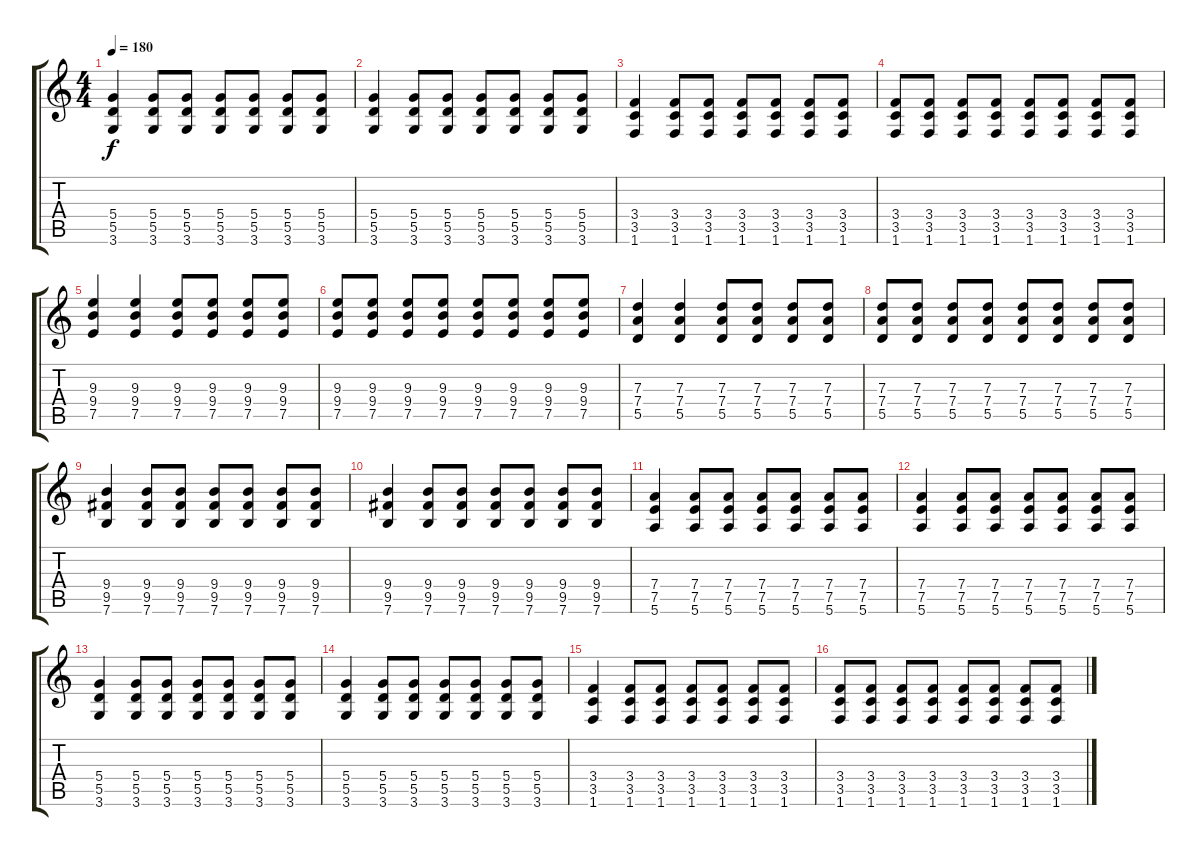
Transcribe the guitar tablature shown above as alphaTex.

\track "" {instrument overdrivenguitar}
\staff {score tabs}
\tuning (E4 B3 G3 D3 A2 E2) {hide}
\ts (4 4)
\tempo 180
\clef g2
\ks c
(5.4 5.5 3.6).4{dy f} (5.4 5.5 3.6).8 (5.4 5.5 3.6).8 (5.4 5.5 3.6).8 (5.4 5.5 3.6).8 (5.4 5.5 3.6).8 (5.4 5.5 3.6).8 |
(5.4 5.5 3.6).4 (5.4 5.5 3.6).8 (5.4 5.5 3.6).8 (5.4 5.5 3.6).8 (5.4 5.5 3.6).8 (5.4 5.5 3.6).8 (5.4 5.5 3.6).8 |
(3.4 3.5 1.6).4 (3.4 3.5 1.6).8 (3.4 3.5 1.6).8 (3.4 3.5 1.6).8 (3.4 3.5 1.6).8 (3.4 3.5 1.6).8 (3.4 3.5 1.6).8 |
(3.4 3.5 1.6).8 (3.4 3.5 1.6).8 (3.4 3.5 1.6).8 (3.4 3.5 1.6).8 (3.4 3.5 1.6).8 (3.4 3.5 1.6).8 (3.4 3.5 1.6).8 (3.4 3.5 1.6).8 |
(9.3 9.4 7.5).4 (9.3 9.4 7.5).4 (9.3 9.4 7.5).8 (9.3 9.4 7.5).8 (9.3 9.4 7.5).8 (9.3 9.4 7.5).8 |
(9.3 9.4 7.5).8 (9.3 9.4 7.5).8 (9.3 9.4 7.5).8 (9.3 9.4 7.5).8 (9.3 9.4 7.5).8 (9.3 9.4 7.5).8 (9.3 9.4 7.5).8 (9.3 9.4 7.5).8 |
(7.3 7.4 5.5).4 (7.3 7.4 5.5).4 (7.3 7.4 5.5).8 (7.3 7.4 5.5).8 (7.3 7.4 5.5).8 (7.3 7.4 5.5).8 |
(7.3 7.4 5.5).8 (7.3 7.4 5.5).8 (7.3 7.4 5.5).8 (7.3 7.4 5.5).8 (7.3 7.4 5.5).8 (7.3 7.4 5.5).8 (7.3 7.4 5.5).8 (7.3 7.4 5.5).8 |
(9.4 9.5 7.6).4 (9.4 9.5 7.6).8 (9.4 9.5 7.6).8 (9.4 9.5 7.6).8 (9.4 9.5 7.6).8 (9.4 9.5 7.6).8 (9.4 9.5 7.6).8 |
(9.4 9.5 7.6).4 (9.4 9.5 7.6).8 (9.4 9.5 7.6).8 (9.4 9.5 7.6).8 (9.4 9.5 7.6).8 (9.4 9.5 7.6).8 (9.4 9.5 7.6).8 |
(7.4 7.5 5.6).4 (7.4 7.5 5.6).8 (7.4 7.5 5.6).8 (7.4 7.5 5.6).8 (7.4 7.5 5.6).8 (7.4 7.5 5.6).8 (7.4 7.5 5.6).8 |
(7.4 7.5 5.6).4 (7.4 7.5 5.6).8 (7.4 7.5 5.6).8 (7.4 7.5 5.6).8 (7.4 7.5 5.6).8 (7.4 7.5 5.6).8 (7.4 7.5 5.6).8 |
(5.4 5.5 3.6).4 (5.4 5.5 3.6).8 (5.4 5.5 3.6).8 (5.4 5.5 3.6).8 (5.4 5.5 3.6).8 (5.4 5.5 3.6).8 (5.4 5.5 3.6).8 |
(5.4 5.5 3.6).4 (5.4 5.5 3.6).8 (5.4 5.5 3.6).8 (5.4 5.5 3.6).8 (5.4 5.5 3.6).8 (5.4 5.5 3.6).8 (5.4 5.5 3.6).8 |
(3.4 3.5 1.6).4 (3.4 3.5 1.6).8 (3.4 3.5 1.6).8 (3.4 3.5 1.6).8 (3.4 3.5 1.6).8 (3.4 3.5 1.6).8 (3.4 3.5 1.6).8 |
(3.4 3.5 1.6).8 (3.4 3.5 1.6).8 (3.4 3.5 1.6).8 (3.4 3.5 1.6).8 (3.4 3.5 1.6).8 (3.4 3.5 1.6).8 (3.4 3.5 1.6).8 (3.4 3.5 1.6).8
